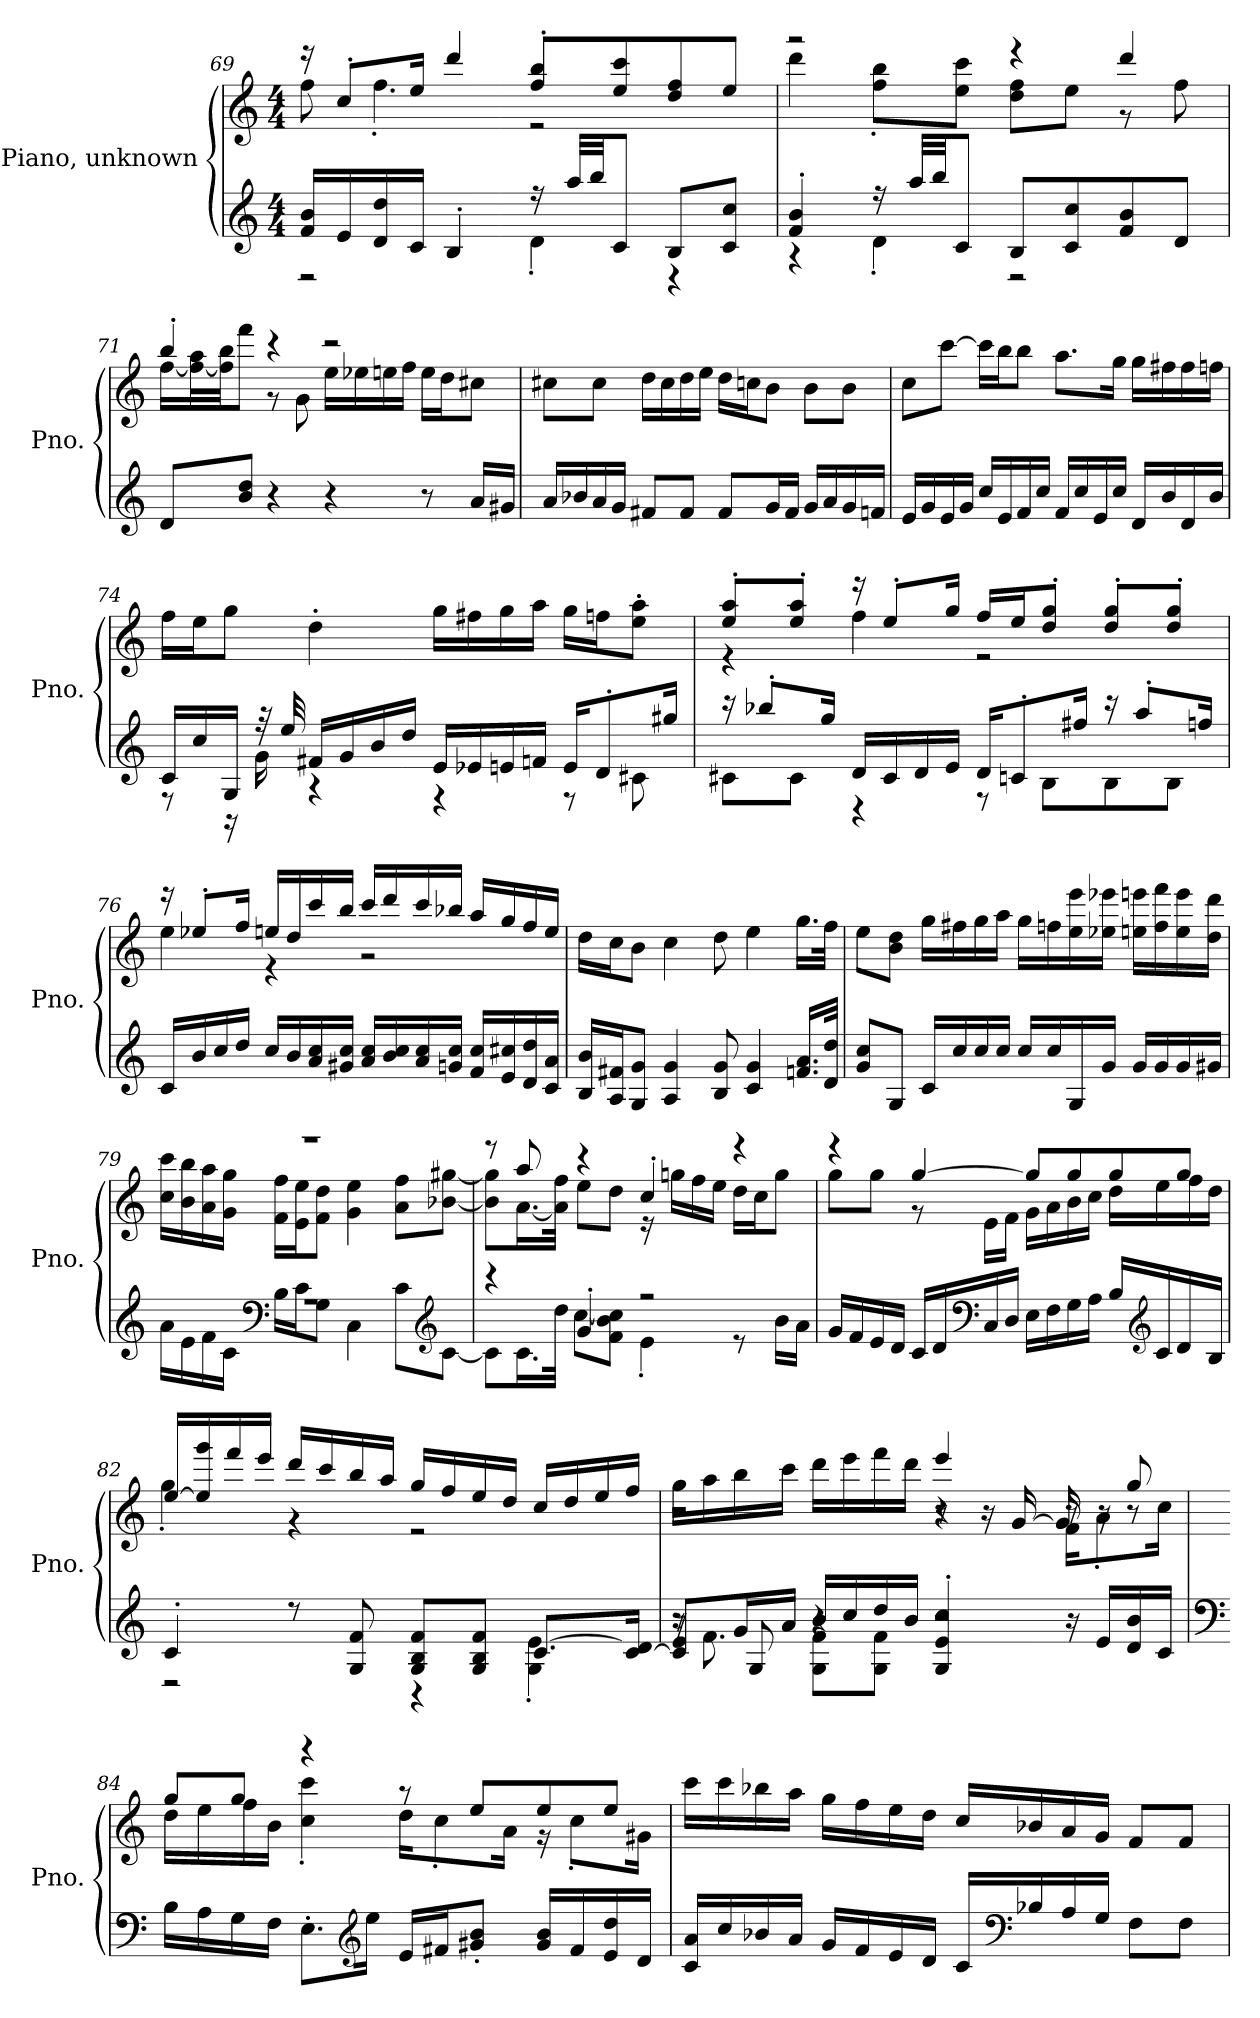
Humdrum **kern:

**kern	**kern
*part1	*part1
*staff2	*staff1
*I"Piano, unknown	*
*I'Pno.	*
*clefG2	*clefG2
*k[]	*k[]
*M4/4	*M4/4
=69	=69
*^	*^
16f/ 16b/LL	2r	16r	8ff\
16e/	.	8cc'/L	.
16d/ 16dd/	.	.	4.ff'\
16c/JJ	.	16ee/Jk	.
4B'/	.	4ddd/	.
16r	4d'\	8ff/' 8bb/'L	2r
32aa/LLL	.	.	.
32bb/JJ	.	.	.
8c/J	.	8ee/ 8ccc/	.
8B/L	4r	8dd/ 8ff/	.
8c/ 8cc/J	.	8ee/J	.
!!LO:LB:g=z	!!
=70	=70	=70	=70
4f/' 4b/'	4r	2r	4ddd\
16r	4d'\	.	8ff\' 8bb\'L
32aa/LLL	.	.	.
32bb/JJ	.	.	.
8c/J	.	.	8ee\ 8ccc\J
8B/L	2r	4r	8dd\ 8ff\L
8c/ 8cc/	.	.	8ee\J
8f/ 8b/	.	4ddd/	8r
8d/J	.	.	8ff\
*v	*v	*	*
=71	=71	=71
8d/L	4bb'/	[16ff\LL
.	.	32ff\_ 32aa\L
.	.	32ff\] 32bb\JJ
8b/ 8dd/J	.	8fff\J
4r	4r	8r
.	.	8g\
4r	2r	16ee\LL
.	.	16ee-X\
.	.	16een\
.	.	16ff\JJ
8r	.	16ee\LL
.	.	16dd\J
16a/LL	.	8cc#X\J
16g#X/JJ	.	.
*	*v	*v
!!LO:PB:g=z
=72	=72
16a/LL	8cc#X\L
16b-X/	.
16a/	8cc#\J
16g/JJ	.
8f#X/L	16dd\LL
.	16cc#\
8f#/J	16dd\
.	16ee\JJ
8f#/L	16dd\LL
.	16ccn\J
16g/L	8b\J
16f#/JJ	.
16g/LL	8b\L
16a/	.
16g/	8b\J
16fn/JJ	.
=73	=73
16e/LL	8cc\L
16g/	.
16e/	[8ccc\J
16g/JJ	.
16cc/LL	16ccc\LL]
16e/	16bb\J
16f/	8bb\J
16cc/JJ	.
16f/LL	8.aa\L
16cc/	.
16e/	.
16cc/JJ	16gg\Jk
16d/LL	16gg\LL
16b/	16ff#X\
16d/	16ff#\
16b/JJ	16ffn\JJ
!!LO:LB:g=z
=74	=74
*^	*
16c/LL	8r	16ff\LL
16cc/	.	16ee\J
16G/JJ	16r	8gg\J
32r	16g\	.
32ee/	.	.
16f#X/LL	4r	4dd'\
16g/	.	.
16b/	.	.
16dd/JJ	.	.
16e/LL	4r	16gg\LL
16e-X/	.	16ff#X\
16en/	.	16gg\
16fn/JJ	.	16aa\JJ
16e/KL	8r	16gg\LL
8d'/	.	16ffn\J
.	8c#X\	8ee\' 8aa\'J
16gg#X/Jk	.	.
=75	=75	=75
*	*	*^
16r	8c#X\L	8ee/' 8aa/'L	4r
8bb-X'/L	.	.	.
.	8c#\J	8ee/' 8aa/'J	.
16gg/Jk	.	.	.
16d/LL	4r	16r	4ff\
16c#/	.	8ee'/L	.
16d/	.	.	.
16e/JJ	.	16gg/Jk	.
16d/KL	8r	16ff/LL	2r
8cn'/	.	16ee/J	.
.	8B\L	8dd/' 8gg/'J	.
16ff#X/Jk	.	.	.
16r	8B\	8dd/' 8gg/'L	.
8aa'/L	.	.	.
.	8B\J	8dd/' 8gg/'J	.
16ffn/Jk	.	.	.
*v	*v	*	*
!!LO:LB:g=z	!!
=76	=76	=76
16c/LL	16r	4ee\
16b/	8ee-X'/L	.
16cc/	.	.
16dd/JJ	16ff/Jk	.
16cc/LL	16een/LL	4r
16b/	16dd/	.
16a/ 16cc/	16ccc/	.
16g#X/ 16cc/JJ	16bb/JJ	.
16a/ 16cc/LL	16ccc/LL	2r
16b/ 16cc/	16ddd/	.
16a/ 16cc/	16ccc/	.
16gn/ 16cc/JJ	16bb-X/JJ	.
16f/ 16cc/LL	16aa/LL	.
16e/ 16cc#X/	16gg/	.
16d/ 16dd/	16ff/	.
16c/ 16a/JJ	16ee/JJ	.
*	*v	*v
=77	=77
16B/ 16b/LL	16dd\LL
16A/ 16f#X/J	16cc\J
8G/ 8g/J	8b\J
4A/ 4g/	4cc\
8B/ 8g/	8dd\
4c/ 4g/	4ee\
16.fn/ 16.a/LL	16.gg\LL
32d/ 32dd/JJk	32ff\JJk
!!LO:LB:g=z
=78	=78
8g/ 8cc/L	8ee\L
8G/J	8b\ 8dd\J
16c/LL	16gg\LL
16cc/	16ff#X\
16cc/	16gg\
16cc/JJ	16aa\JJ
16cc/LL	16gg\LL
16cc/	16ffn\
16G/	16ee\ 16eee\
16g/JJ	16ee-X\ 16eee-X\JJ
16g/LL	16een\ 16eeen\LL
16g/	16ff\ 16fff\
16g/	16ee\ 16eee\
16g#X/JJ	16dd\ 16ddd\JJ
=79	=79
*^	*^
1r	16a\LL	1r	16cc\ 16ccc\LL
.	16e\	.	16b\ 16bb\
.	16f\	.	16a\ 16aa\
.	16c\JJ	.	16g\ 16gg\JJ
*clefF4	*	*	*
.	16B\LL	.	16f\ 16ff\LL
.	16c\J	.	16e\ 16ee\J
.	8G\J	.	8f\ 8dd\J
.	4C\	.	4g\ 4ee\
.	8c\L	.	8a\ 8ff\L
*clefG2	*	*	*
.	[8c\J	.	[8b-X\ [8gg#X\J
!!LO:LB:g=z	!!
=80	=80	=80	=80
4r	8c\L]	8r	8b-\] 8gg#\]L
.	16.c\L	8aa/	[16.a\L
.	32dd\JJk	.	32a\] 32ff\JJk
4g'/	[8cc\L	4r	8ee\L
.	8f\ 8b\ 8cc\]J	.	8dd\J
2r	4e'\	4cc'/	16r
.	.	.	16ggn\LL
.	.	.	16ff\
.	.	.	16ee\JJ
.	8r	4r	16dd\LL
.	.	.	16cc\J
.	16b\LL	.	8gg\J
.	16a\JJ	.	.
*v	*v	*	*
=81	=81	=81
16g/LL	4r	8gg\L
16f/	.	.
16e/	.	8gg\J
16d/JJ	.	.
16c/LL	[4gg/	8r
16d/	.	.
*clefF4	*	*
16C/	.	16e\LL
16D/JJ	.	16f\JJ
16E\LL	8gg/L]	16g\LL
16F\	.	16a\
16G\	8gg/	16b\
16A\JJ	.	16cc\JJ
16B/LL	8gg/	16dd\LL
*clefG2	*	*
16c/	.	16ee\
16d/	8gg/J	16ff\
16B/JJ	.	16dd\JJ
!!LO:LB:g=z	!!
=82	=82	=82
*^	*	*
4c'/	2r	[16ee/LL	4gg'\
.	.	16ee/] 16ggg/	.
.	.	16fff/	.
.	.	16eee/JJ	.
8r	.	16ddd/LL	4r
.	.	16ccc/	.
8G/ 8f/	.	16bb/	.
.	.	16aa/JJ	.
8G/ 8B/ 8f/L	4r	16gg/LL	2r
.	.	16ff/	.
8G/ 8B/ 8f/J	.	16ee/	.
.	.	16dd/JJ	.
[8.c/L	4G\' 4e\'	16cc/LL	.
.	.	16dd/	.
.	.	16ee/	.
16c/_ 16d/Jk	.	16ff/JJ	.
=83	=83	=83	=83
*	*^	*	*^
8c/] 8e/L	16r	8r	2r	16gg\LL	2r
.	8.f\	.	.	16aa\	.
16g/L	.	8G/	.	16bb\	.
16a/JJ	.	.	.	16ccc\JJ	.
16b/LL	8G\ 8f\L	4r	.	16ddd\LL	.
16cc/	.	.	.	16eee\	.
16dd/	8G\ 8f\J	.	.	16fff\	.
16b/JJ	.	.	.	16ddd\JJ	.
4G/' 4e/' 4cc/'	2r	2r	4eee/	4r	8r
.	.	.	.	.	16r
.	.	.	.	.	[16g/
16r	.	.	8r	16f\KL	16g/]
16e/LL	.	.	.	8a'\	16r
16d/ 16b/	.	.	8gg/	.	8r
16c/JJ	.	.	.	16cc\Jk	.
*v	*v	*v	*	*	*
*	*v	*v	*v
!!LO:PB:g=z
=84	=84
*clefF4	*
*	*^
16B\LL	8gg/L	16dd\LL
16A\	.	16ee\
16G\	8gg/J	16ff\
16F\JJ	.	16b\JJ
8.E'\L	4r	4cc\' 4ccc\'
*clefG2	*	*
16ee\Jk	.	.
16e/LL	8r	16dd\KL
16f#X/J	.	8cc'\
8g#X/' 8b/'J	8ee/L	.
.	.	16a\Jk
16g#/ 16b/LL	8ee/	16r
16f#/	.	8cc'\L
16e/ 16dd/	8ee/J	.
16d/JJ	.	16g#X\Jk
*	*v	*v
=85	=85
16c/ 16a/LL	16ccc\LL
16cc/	16ccc\
16b-X/	16bb-X\
16a/JJ	16aa\JJ
16g/LL	16gg\LL
16f/	16ff\
16e/	16ee\
16d/JJ	16dd\JJ
16c/LL	16cc/LL
*clefF4	*
16B-X/	16b-X/
16A/	16a/
16G/JJ	16g/JJ
8F\L	8f/L
8F\J	8f/J
=	=
*-	*-
